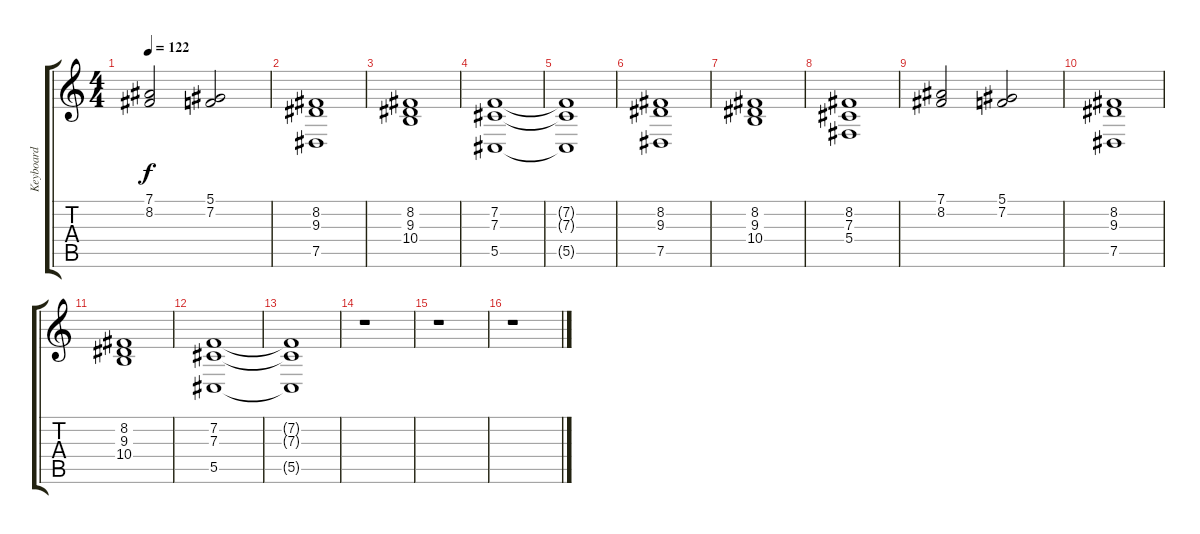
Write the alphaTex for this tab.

\track ("Keyboard" "Keyboard") {instrument choiraahs}
\staff {score tabs}
\tuning (Eb4 Bb3 Gb3 Db3 Ab2 Eb2) {hide}
\ts (4 4)
\tempo 122
\clef g2
\ks c
(7.1 8.2).2{dy f} (5.1 7.2).2 |
(8.2 9.3 7.5).1 |
(8.2 9.3 10.4).1 |
(7.2 7.3 5.5).1 |
(7.2{t} 7.3{t} 5.5{t}).1 |
(8.2 9.3 7.5).1 |
(8.2 9.3 10.4).1 |
(8.2 7.3 5.4).1 |
(7.1 8.2).2 (5.1 7.2).2 |
(8.2 9.3 7.5).1 |
(8.2 9.3 10.4).1 |
(7.2 7.3 5.5).1 |
(7.2{t} 7.3{t} 5.5{t}).1 |
r.1 |
r.1 |
r.1
